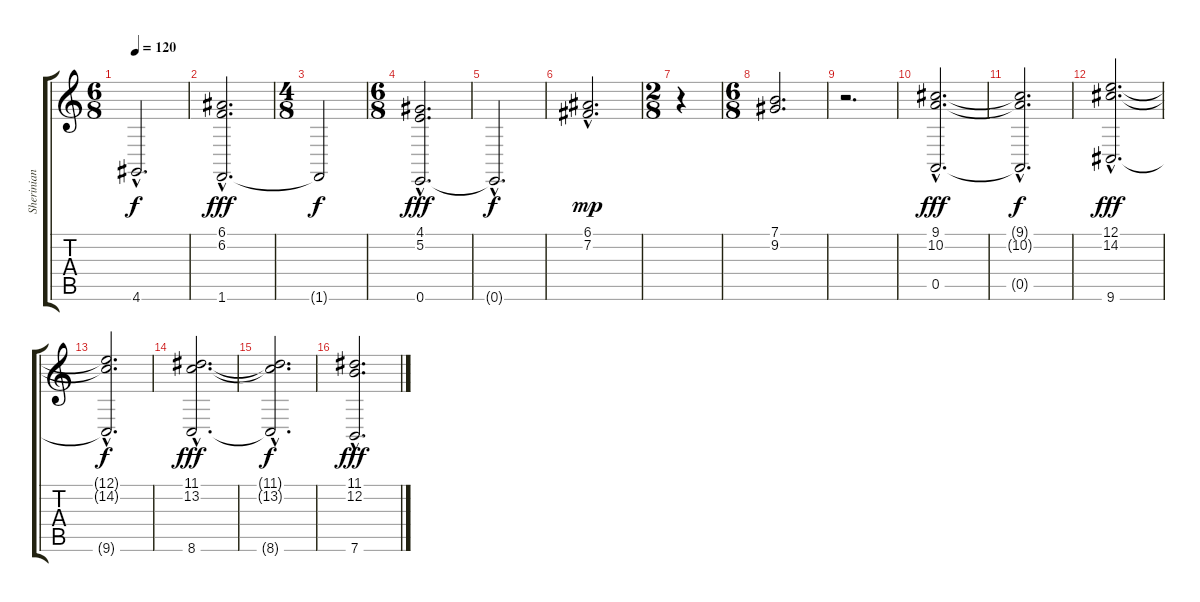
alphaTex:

\track ("Sherinian Halo Pad" "Sherinian ") {instrument pad7halo}
\staff {score tabs}
\tuning (E4 B3 G3 D3 A2 E2) {hide}
\ts (6 8)
\tempo 120
\clef g2
\ks c
4.6{hac t}.2{d dy f} |
(6.1 6.2 1.6{hac}).2{d dy fff} |
\ts (4 8)
1.6{t}.2{dy f} |
\ts (6 8)
(4.1 5.2 0.6{hac}).2{d dy fff} |
0.6{hac t}.2{d dy f} |
(6.1{hac} 7.2{hac}).2{d dy mp} |
\ts (2 8)
r.4 |
\ts (6 8)
(7.1 9.2).2{d} |
r.2{d} |
(9.1{hac} 10.2{hac} 0.5{hac}).2{d dy fff} |
(9.1{t} 10.2{t} 0.5{hac t}).2{d dy f} |
(12.1{hac} 14.2{hac} 9.6{hac}).2{d dy fff} |
(12.1{hac t} 14.2{hac t} 9.6{hac t}).2{d dy f} |
(11.1{hac} 13.2{hac} 8.6{hac}).2{d dy fff} |
(11.1{t} 13.2{t} 8.6{hac t}).2{d dy f} |
(11.1{hac} 12.2{hac} 7.6{hac}).2{d dy fff}
